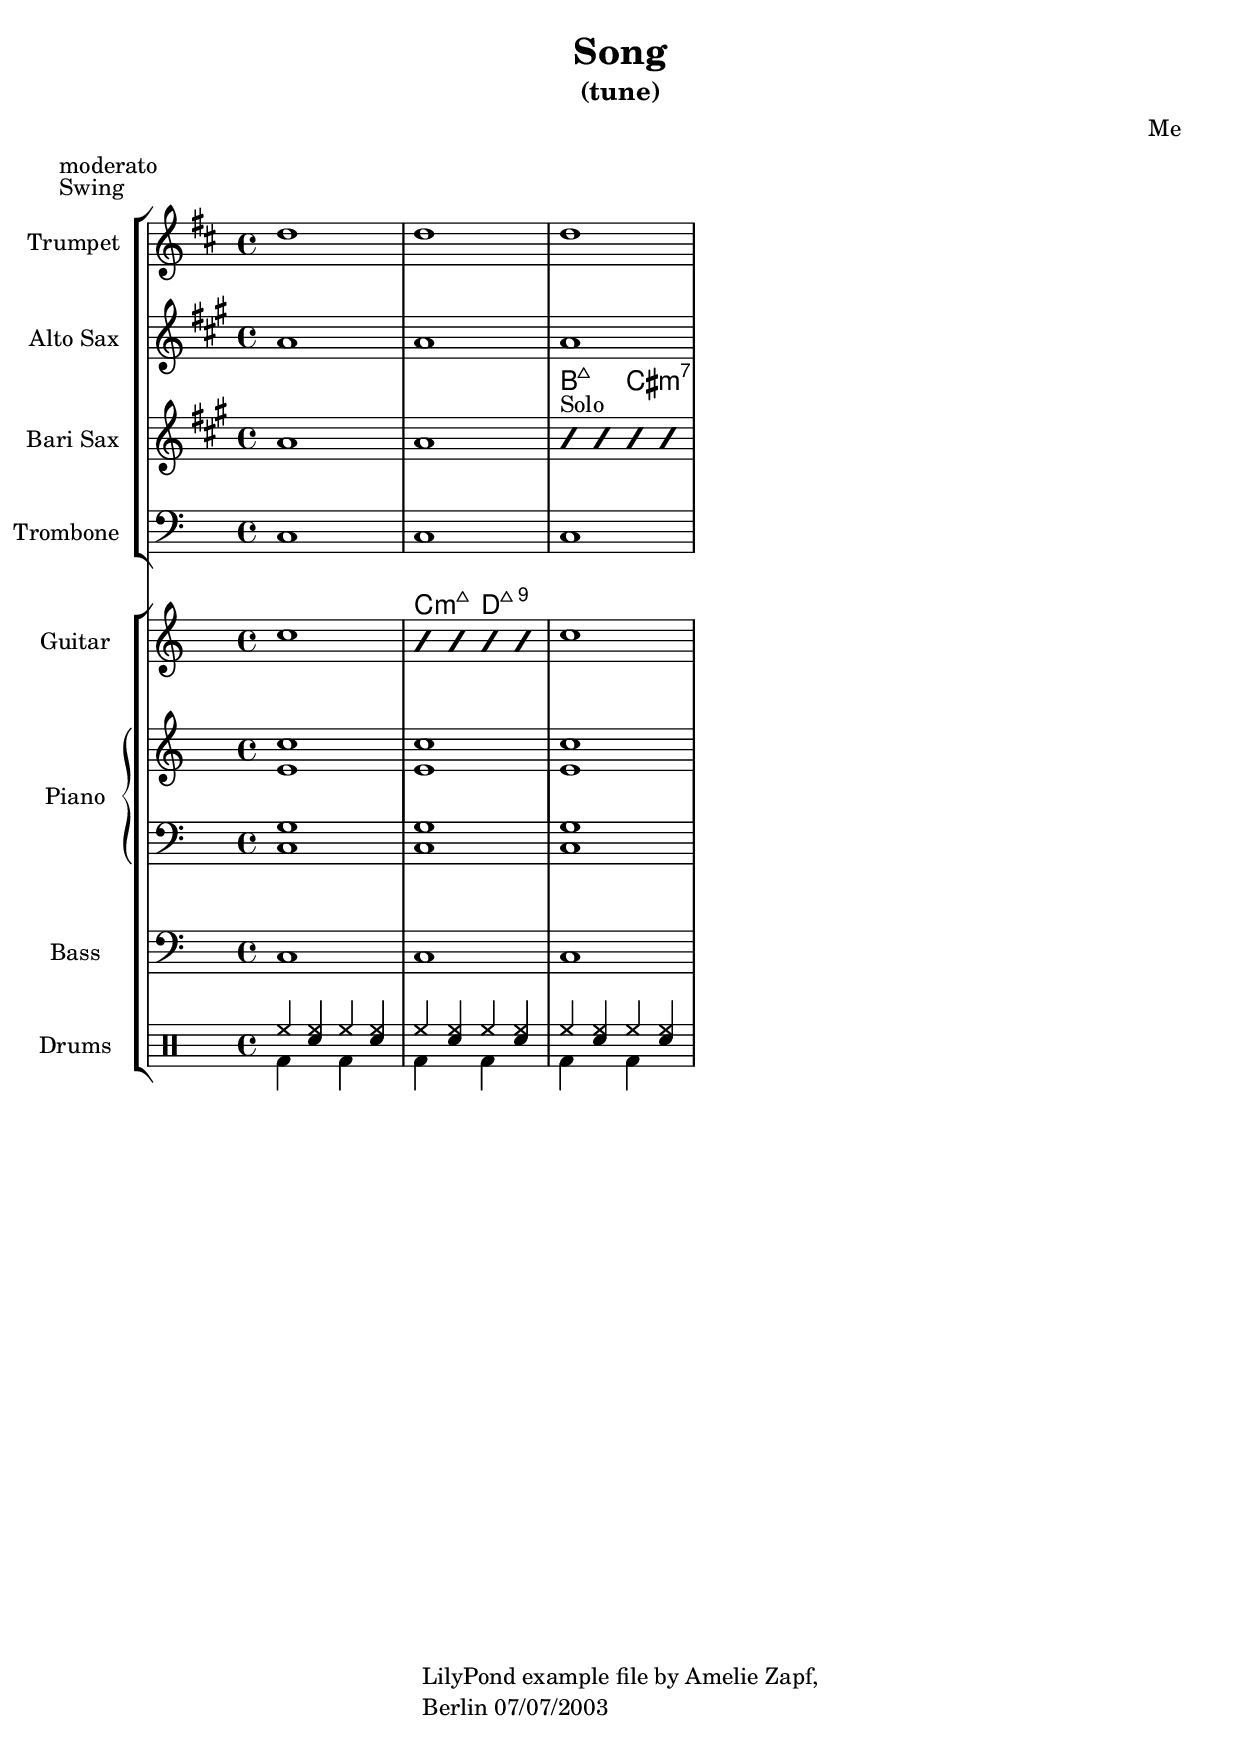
%% DO NOT EDIT this file manually; it is automatically
%% generated from LSR http://lsr.dsi.unimi.it
%% Make any changes in LSR itself, or in Documentation/snippets/new/ ,
%% and then run scripts/auxiliar/makelsr.py
%%
%% This file is in the public domain.
\version "2.13.51"

\header {
  lsrtags = "keyboards, percussion, fretted-strings, template"

%% Translation of GIT committish: fa19277d20f8ab0397c560eb0e7b814bd804ecec
  texidoces = "
Ésta es una plantilla bastante avanzada, para un conjunto de
jazz. Observe que la notación de todos los instrumentos está en
@code{\\key c \\major} (Do mayor). Esto se refiere al tono de
concierto; la armadura se transporta automáticamente si la música está
dentro de una sección @code{\\transpose}.

"
  doctitlees = "Plantilla para combo de jazz"


%% Translation of GIT committish: 0a868be38a775ecb1ef935b079000cebbc64de40
  texidocde = "
Hier ist ein ziemlich kompliziertes Beispiel für ein Jazz-Ensemble. Achtung:
Alle Instrumente sind in @code{\\key c \major} (C-Dur) notiert. Das bezieht sich
auf die klingende Musik: LilyPond transponiert die Tonart automatisch, wenn
sich die Noten innerhalb eines @code{\\transpose}-Abschnitts befinden.

"

  doctitlede = "Vorlage für Jazz-Combo"

%% Translation of GIT committish: bdfe3dc8175a2d7e9ea0800b5b04cfb68fe58a7a
  texidocfr = "
Bien que compliqué de prime abord, voici un canevas tout à fait indiqué
pour les ensembles de jazz.  Vous noterez que tous les instruments sont
notés en ut (@code{\\key c \major}), la tonalité de concert.  Les notes
seront automatiquement transposée dès lors qu'elles seront inscrites
dans une section @code{\\transpose}.

"
  doctitlefr = "Symboles de jazz"

  texidoc = "
This is quite an advanced template, for a jazz ensemble. Note that all
instruments are notated in @code{\\key c \\major}. This refers to the
key in concert pitch; the key will be automatically transposed if the
music is within a @code{\\transpose} section.

"
  doctitle = "Jazz combo template"
} % begin verbatim

\header {
  title = "Song"
  subtitle = "(tune)"
  composer = "Me"
  meter = "moderato"
  piece = "Swing"
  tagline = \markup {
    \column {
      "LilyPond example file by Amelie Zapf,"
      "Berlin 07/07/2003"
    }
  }
}

%#(set-global-staff-size 16)
\include "english.ly"

%%%%%%%%%%%% Some macros %%%%%%%%%%%%%%%%%%%

sl = {
  \override NoteHead #'style = #'slash
  \override Stem #'transparent = ##t
}
nsl = {
  \revert NoteHead #'style
  \revert Stem #'transparent
}
crOn = \override NoteHead #'style = #'cross
crOff = \revert NoteHead #'style

%% insert chord name style stuff here.

jazzChords = { }

%%%%%%%%%%%% Keys'n'thangs %%%%%%%%%%%%%%%%%

global = { \time 4/4 }

Key = { \key c \major }

% ############ Horns ############

% ------ Trumpet ------
trpt = \transpose c d \relative c'' {
  \Key
  c1 | c | c |
}
trpHarmony = \transpose c' d {
  \jazzChords
}
trumpet = {
  \global
  \set Staff.instrumentName = #"Trumpet"
  \clef treble
  <<
    \trpt
  >>
}

% ------ Alto Saxophone ------
alto = \transpose c a \relative c' {
  \Key
  c1 | c | c |
}
altoHarmony = \transpose c' a {
  \jazzChords
}
altoSax = {
  \global
  \set Staff.instrumentName = #"Alto Sax"
  \clef treble
  <<
    \alto
  >>
}

% ------ Baritone Saxophone ------
bari = \transpose c a' \relative c {
  \Key
  c1
  c1
  \sl
  d4^"Solo" d d d
  \nsl
}
bariHarmony = \transpose c' a \chordmode {
  \jazzChords s1 s d2:maj e:m7
}
bariSax = {
  \global
  \set Staff.instrumentName = #"Bari Sax"
  \clef treble
  <<
    \bari
  >>
}

% ------ Trombone ------
tbone = \relative c {
  \Key
  c1 | c | c
}
tboneHarmony = \chordmode {
  \jazzChords
}
trombone = {
  \global
  \set Staff.instrumentName = #"Trombone"
  \clef bass
  <<
    \tbone
  >>
}

% ############ Rhythm Section #############

% ------ Guitar ------
gtr = \relative c'' {
  \Key
  c1
  \sl
  b4 b b b
  \nsl
  c1
}
gtrHarmony = \chordmode {
  \jazzChords
  s1 c2:min7+ d2:maj9
}
guitar = {
  \global
  \set Staff.instrumentName = #"Guitar"
  \clef treble
  <<
    \gtr
  >>
}

%% ------ Piano ------
rhUpper = \relative c'' {
  \voiceOne
  \Key
  c1 | c | c
}
rhLower = \relative c' {
  \voiceTwo
  \Key
  e1 | e | e
}

lhUpper = \relative c' {
  \voiceOne
  \Key
  g1 | g | g
}
lhLower = \relative c {
  \voiceTwo
  \Key
  c1 | c | c
}

PianoRH = {
  \clef treble
  \global
  \set Staff.midiInstrument = #"acoustic grand"
  <<
    \new Voice = "one" \rhUpper
    \new Voice = "two" \rhLower
  >>
}
PianoLH = {
  \clef bass
  \global
  \set Staff.midiInstrument = #"acoustic grand"
  <<
    \new Voice = "one" \lhUpper
    \new Voice = "two" \lhLower
  >>
}

piano = {
  <<
    \set PianoStaff.instrumentName = #"Piano"
    \new Staff = "upper" \PianoRH
    \new Staff = "lower" \PianoLH
  >>
}

% ------ Bass Guitar ------
Bass = \relative c {
  \Key
  c1 | c | c
}
bass = {
  \global
  \set Staff.instrumentName = #"Bass"
  \clef bass
  <<
    \Bass
  >>
}

% ------ Drums ------
up = \drummode {
  \voiceOne
  hh4 <hh sn> hh <hh sn>
  hh4 <hh sn> hh <hh sn>
  hh4 <hh sn> hh <hh sn>
}
down = \drummode {
  \voiceTwo
  bd4 s bd s
  bd4 s bd s
  bd4 s bd s
}

drumContents = {
  \global
  <<
    \set DrumStaff.instrumentName = #"Drums"
    \new DrumVoice \up
    \new DrumVoice \down
  >>
}

%%%%%%%%% It All Goes Together Here %%%%%%%%%%%%%%%%%%%%%%

\score {
  <<
    \new StaffGroup = "horns" <<
      \new Staff = "trumpet" \trumpet
      \new Staff = "altosax" \altoSax
      \new ChordNames = "barichords" \bariHarmony
      \new Staff = "barisax" \bariSax
      \new Staff = "trombone" \trombone
    >>

    \new StaffGroup = "rhythm" <<
      \new ChordNames = "chords" \gtrHarmony
      \new Staff = "guitar" \guitar
      \new PianoStaff = "piano" \piano
      \new Staff = "bass" \bass
      \new DrumStaff \drumContents
    >>
  >>
  \layout {
    \context { \Staff \RemoveEmptyStaves }
    \context {
      \Score
      \override BarNumber #'padding = #3
      \override RehearsalMark #'padding = #2
      skipBars = ##t
    }
  }
  \midi { }
}

